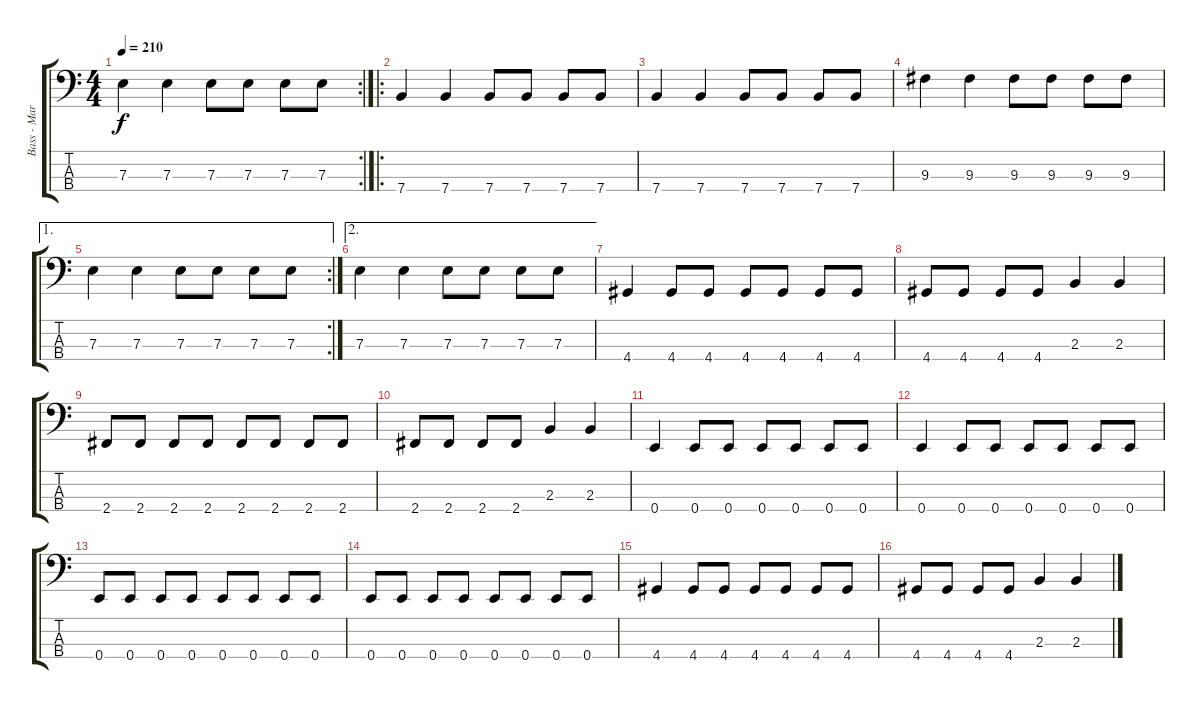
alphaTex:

\track ("Bass - Mark Allan Hoppus" "Bass - Mar") {instrument electricbasspick}
\staff {score tabs}
\tuning (G2 D2 A1 E1) {hide}
\rc 2
\ts (4 4)
\tempo 210
\clef f4
\ks c
7.3.4{dy f} 7.3.4 7.3.8 7.3.8 7.3.8 7.3.8 |
\ro
7.4.4 7.4.4 7.4.8 7.4.8 7.4.8 7.4.8 |
7.4.4 7.4.4 7.4.8 7.4.8 7.4.8 7.4.8 |
9.3.4 9.3.4 9.3.8 9.3.8 9.3.8 9.3.8 |
\ae 1
\rc 2
7.3.4 7.3.4 7.3.8 7.3.8 7.3.8 7.3.8 |
\ae 2
7.3.4 7.3.4 7.3.8 7.3.8 7.3.8 7.3.8 |
4.4.4 4.4.8 4.4.8 4.4.8 4.4.8 4.4.8 4.4.8 |
4.4.8 4.4.8 4.4.8 4.4.8 2.3.4 2.3.4 |
2.4.8 2.4.8 2.4.8 2.4.8 2.4.8 2.4.8 2.4.8 2.4.8 |
2.4.8 2.4.8 2.4.8 2.4.8 2.3.4 2.3.4 |
0.4.4 0.4.8 0.4.8 0.4.8 0.4.8 0.4.8 0.4.8 |
0.4.4 0.4.8 0.4.8 0.4.8 0.4.8 0.4.8 0.4.8 |
0.4.8 0.4.8 0.4.8 0.4.8 0.4.8 0.4.8 0.4.8 0.4.8 |
0.4.8 0.4.8 0.4.8 0.4.8 0.4.8 0.4.8 0.4.8 0.4.8 |
4.4.4 4.4.8 4.4.8 4.4.8 4.4.8 4.4.8 4.4.8 |
4.4.8 4.4.8 4.4.8 4.4.8 2.3.4 2.3.4
